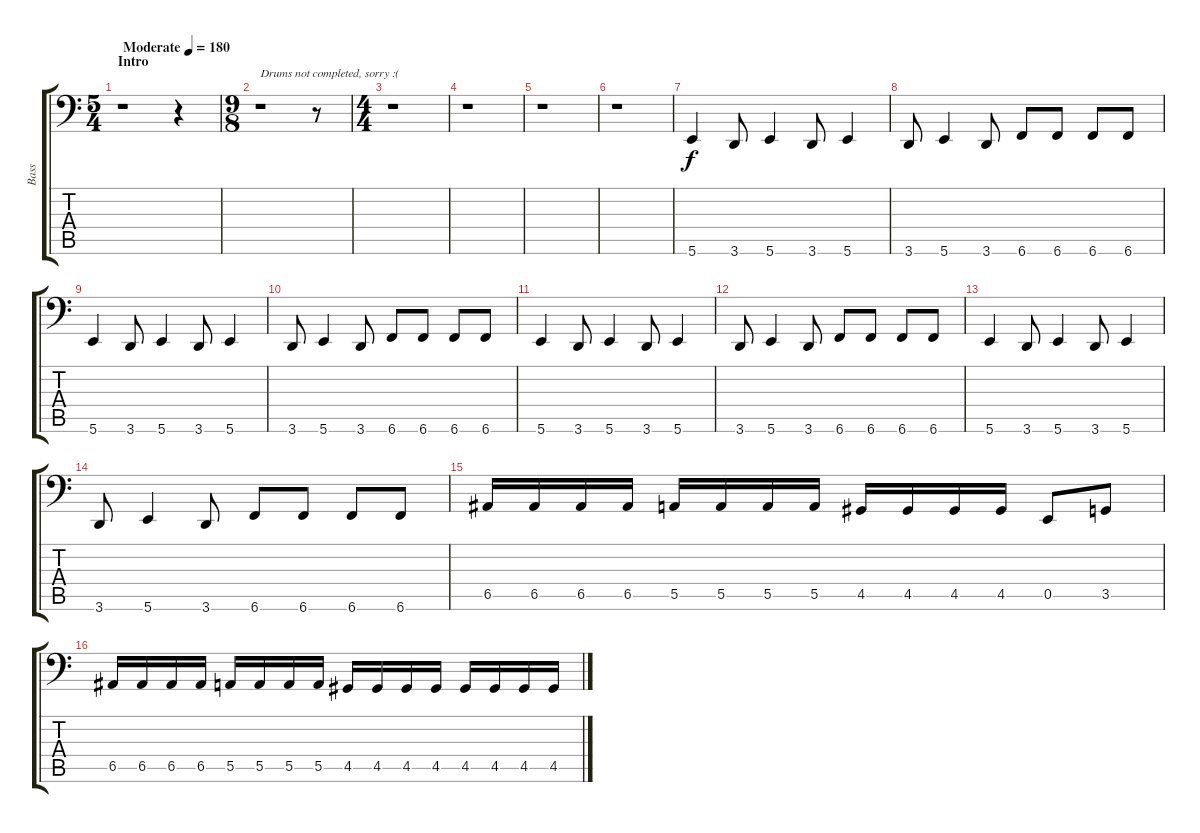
\track ("Bass" "Bass") {instrument electricbassfinger}
\staff {score tabs}
\tuning (C3 G2 D2 A1 E1 B0) {hide}
\ts (5 4)
\section ("" "Intro")
\tempo (180 "Moderate")
\clef f4
\ks c
r.1{dy f instrument electricbassfinger} r.4 |
\ts (9 8)
r.1{txt "Drums not completed, sorry :("} r.8 |
\ts (4 4)
r.1 |
r.1 |
r.1 |
r.1 |
5.6.4 3.6.8 5.6.4 3.6.8 5.6.4 |
3.6.8 5.6.4 3.6.8 6.6.8 6.6.8 6.6.8 6.6.8 |
5.6.4 3.6.8 5.6.4 3.6.8 5.6.4 |
3.6.8 5.6.4 3.6.8 6.6.8 6.6.8 6.6.8 6.6.8 |
5.6.4 3.6.8 5.6.4 3.6.8 5.6.4 |
3.6.8 5.6.4 3.6.8 6.6.8 6.6.8 6.6.8 6.6.8 |
5.6.4 3.6.8 5.6.4 3.6.8 5.6.4 |
3.6.8 5.6.4 3.6.8 6.6.8 6.6.8 6.6.8 6.6.8 |
6.5.16 6.5.16 6.5.16 6.5.16 5.5.16 5.5.16 5.5.16 5.5.16 4.5.16 4.5.16 4.5.16 4.5.16 0.5.8 3.5.8 |
6.5.16 6.5.16 6.5.16 6.5.16 5.5.16 5.5.16 5.5.16 5.5.16 4.5.16 4.5.16 4.5.16 4.5.16 4.5.16 4.5.16 4.5.16 4.5.16
